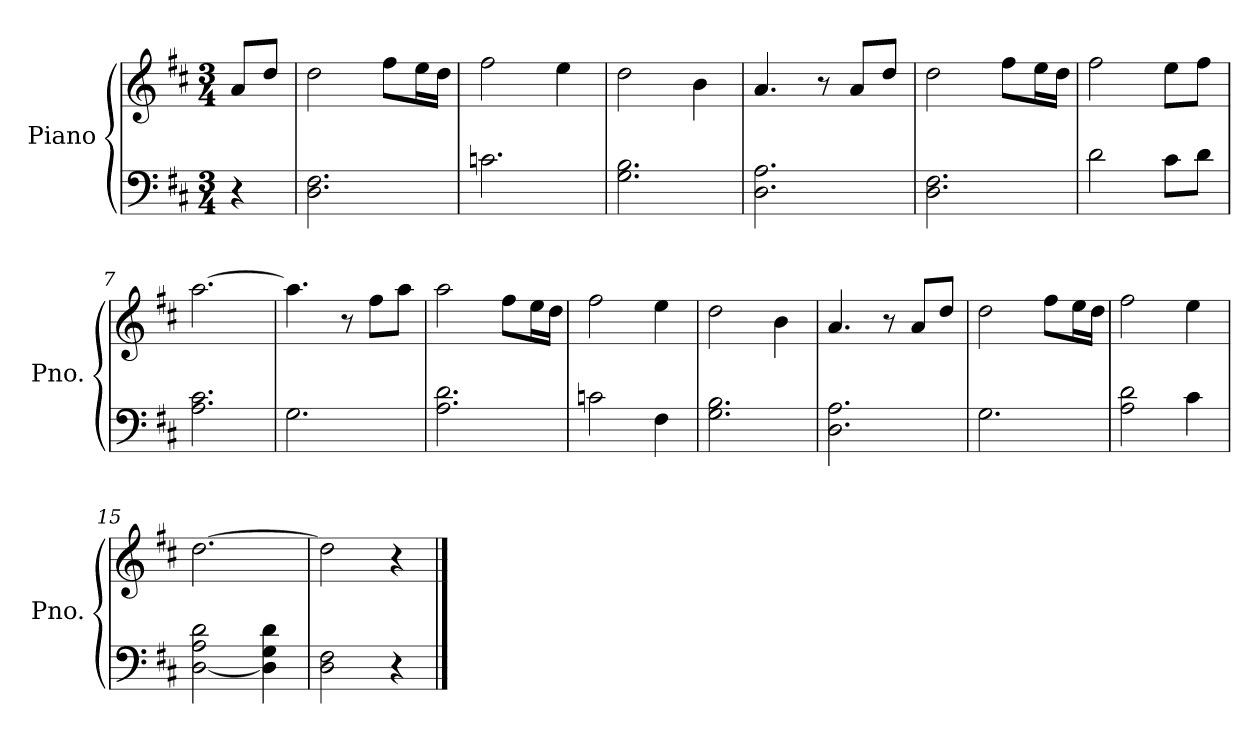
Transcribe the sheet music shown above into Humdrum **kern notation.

**kern	**kern
*part1	*part1
*staff2	*staff1
*I"Piano	*
*I'Pno.	*
*clefF4	*clefG2
*k[f#c#]	*k[f#c#]
*D:	*D:
*M3/4	*M3/4
=	=
4r	8a/L
.	8dd/J
=1	=1
2.D\ 2.F#\	2dd\
.	8ff#\L
.	16ee\L
.	16dd\JJ
=2	=2
2.cn\	2ff#\
.	4ee\
=3	=3
2.G\ 2.B\	2dd\
.	4b\
=4	=4
2.D\ 2.A\	4.a/
.	8r
.	8a/L
.	8dd/J
=5	=5
2.D\ 2.F#\	2dd\
.	8ff#\L
.	16ee\L
.	16dd\JJ
=6	=6
2d\	2ff#\
8c#\L	8ee\L
8d\J	8ff#\J
=7	=7
2.A\ 2.c#\	[2.aa\
=8	=8
2.G\	4.aa\]
.	8r
.	8ff#\L
.	8aa\J
=9	=9
2.A\ 2.d\	2aa\
.	8ff#\L
.	16ee\L
.	16dd\JJ
!!LO:LB:g=z
=10	=10
2cn\	2ff#\
4F#\	4ee\
=11	=11
2.G\ 2.B\	2dd\
.	4b\
=12	=12
2.D\ 2.A\	4.a/
.	8r
.	8a/L
.	8dd/J
=13	=13
2.G\	2dd\
.	8ff#\L
.	16ee\L
.	16dd\JJ
=14	=14
2A\ 2d\	2ff#\
4c#\	4ee\
=15	=15
[2D\ 2A\ 2d\	[2.dd\
4D\] 4G\ 4d\	.
=16	=16
2D\ 2F#\	2dd\]
4r	4r
==	==
*-	*-
